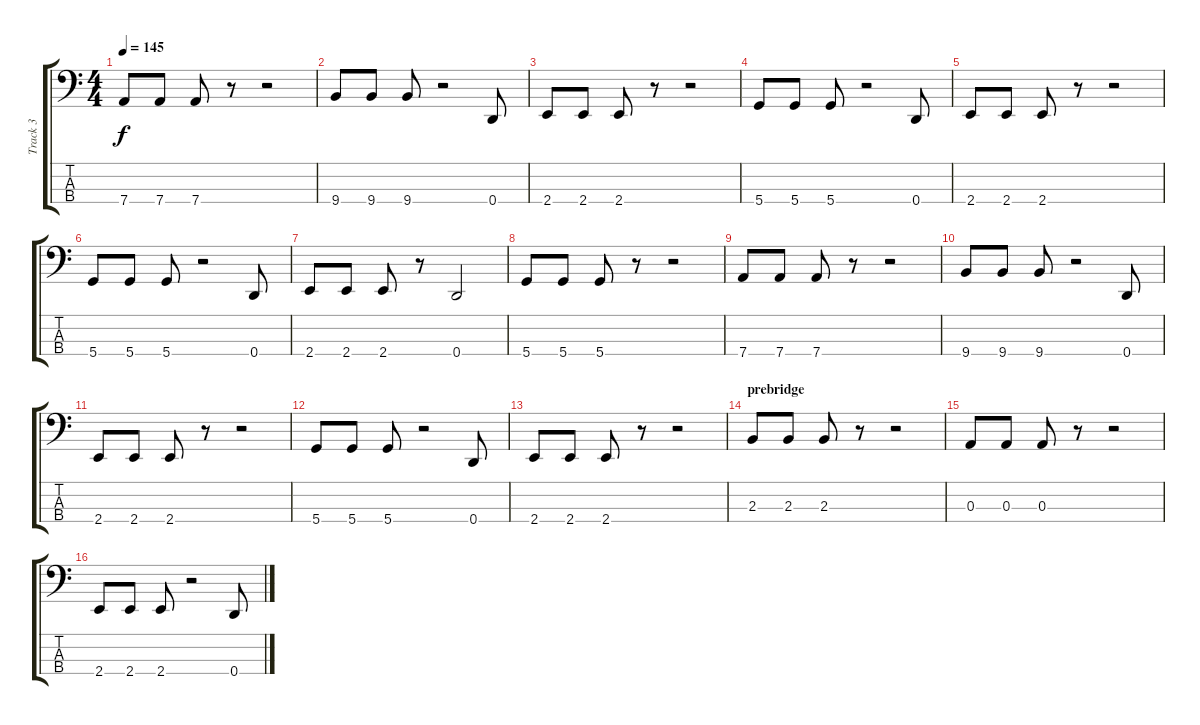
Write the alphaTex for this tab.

\track ("Track 3" "Track 3") {instrument electricbassfinger}
\staff {score tabs}
\tuning (G2 D2 A1 D1) {hide}
\ts (4 4)
\tempo 145
\clef f4
\ks c
7.4.8{dy f} 7.4.8 7.4.8 r.8 r.2 |
9.4.8 9.4.8 9.4.8 r.2 0.4.8 |
2.4.8 2.4.8 2.4.8 r.8 r.2 |
5.4.8 5.4.8 5.4.8 r.2 0.4.8 |
2.4.8 2.4.8 2.4.8 r.8 r.2 |
5.4.8 5.4.8 5.4.8 r.2 0.4.8 |
2.4.8 2.4.8 2.4.8 r.8 0.4.2 |
5.4.8 5.4.8 5.4.8 r.8 r.2 |
7.4.8 7.4.8 7.4.8 r.8 r.2 |
9.4.8 9.4.8 9.4.8 r.2 0.4.8 |
2.4.8 2.4.8 2.4.8 r.8 r.2 |
5.4.8 5.4.8 5.4.8 r.2 0.4.8 |
2.4.8 2.4.8 2.4.8 r.8 r.2 |
\section ("" "prebridge")
2.3.8 2.3.8 2.3.8 r.8 r.2 |
0.3.8 0.3.8 0.3.8 r.8 r.2 |
2.4.8 2.4.8 2.4.8 r.2 0.4.8
